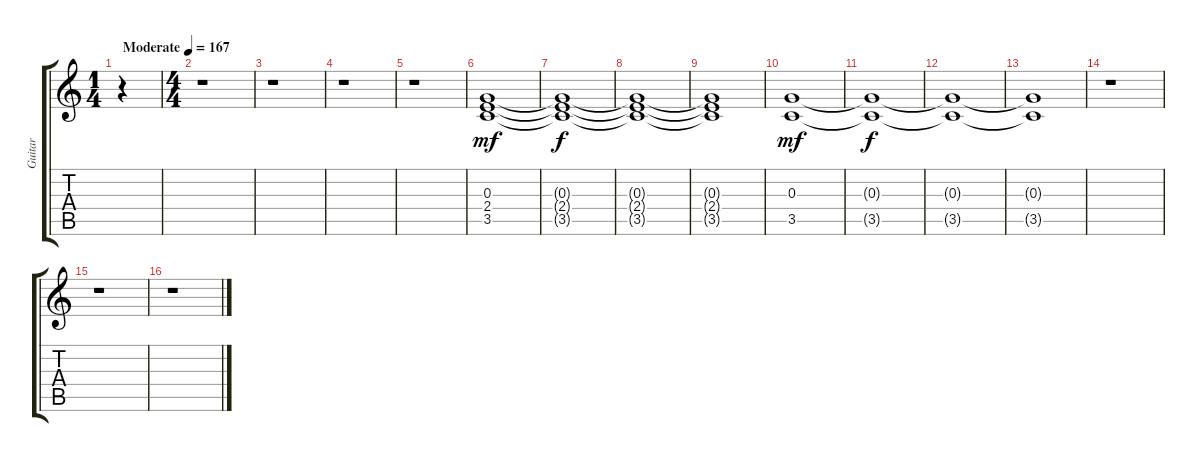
\track ("Guitar" "Guitar") {instrument distortionguitar}
\staff {score tabs}
\tuning (E4 B3 G3 D3 A2 E2) {hide}
\ts (1 4)
\tempo (167 "Moderate")
\clef g2
\ks c
r.4{dy mf instrument distortionguitar} |
\ts (4 4)
r.1 |
r.1 |
r.1 |
r.1 |
(0.3 2.4 3.5).1 |
(0.3{t} 2.4{t} 3.5{t}).1{dy f} |
(0.3{t} 2.4{t} 3.5{t}).1 |
(0.3{t} 2.4{t} 3.5{t}).1 |
(0.3 3.5).1{dy mf} |
(0.3{t} 3.5{t}).1{dy f} |
(0.3{t} 3.5{t}).1 |
(0.3{t} 3.5{t}).1 |
r.1 |
r.1 |
r.1
